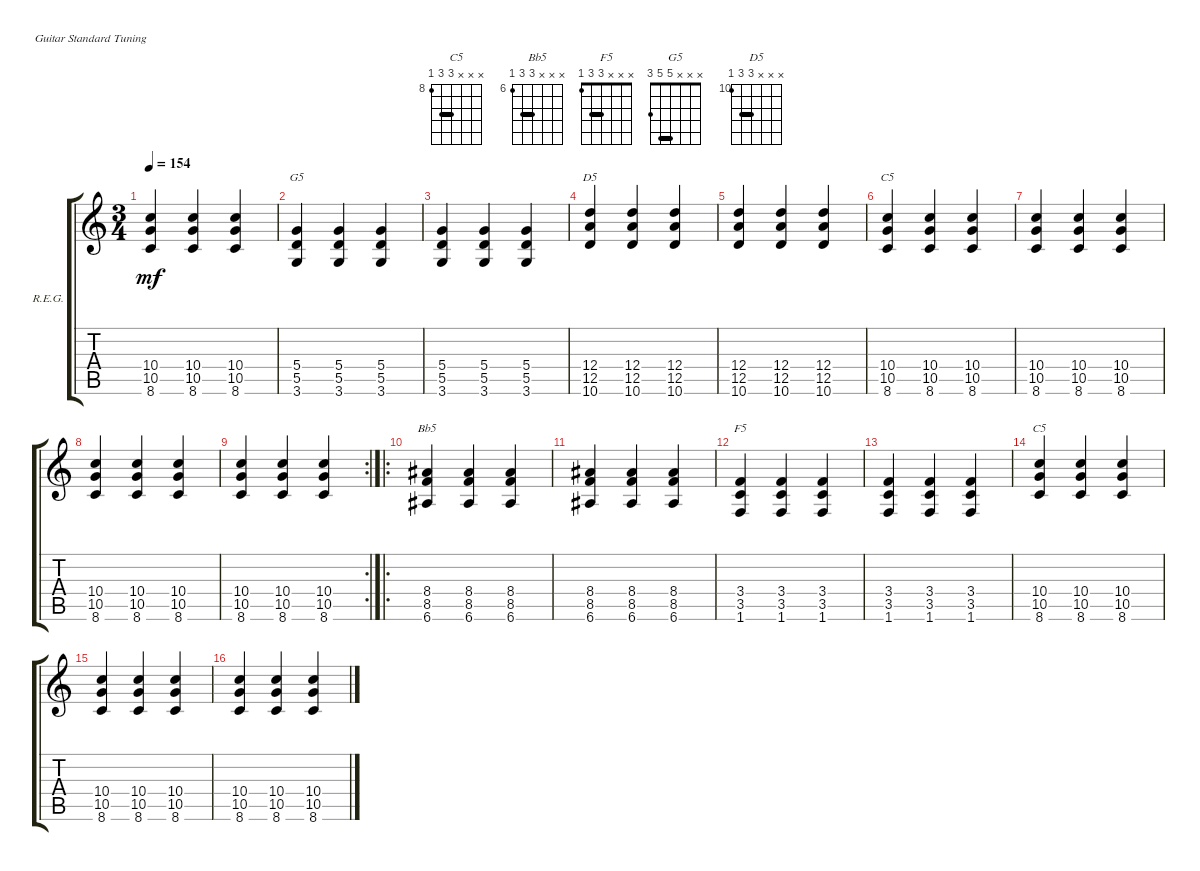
\defaultSystemsLayout 4
\bracketExtendMode groupsimilarinstruments
\firstSystemTrackNameOrientation horizontal
\otherSystemsTrackNameOrientation horizontal
\track ("Rhythm Electric Guitar" "R.E.G.") {multiBarRest instrument electricguitarclean}
\staff {score tabs}
\tuning (E4 B3 G3 D3 A2 E2)
\chord ("C5" x x x 10 10 8) {firstfret 8 barre 10}
\chord ("Bb5" x x x 8 8 6) {firstfret 6 barre 8}
\chord ("F5" x x x 3 3 1) {barre 3}
\chord ("G5" x x x 5 5 3) {barre 5}
\chord ("D5" x x x 12 12 10) {firstfret 10 barre 12}
\ts (3 4)
\tempo 154
\clef g2
\ks c
(8.6 10.5 10.4).4{lyrics (0 "") lyrics (1 "") lyrics (2 "") lyrics (3 "") lyrics (4 "") dy mf} (8.6 10.4 10.5).4{lyrics (0 "") lyrics (1 "") lyrics (2 "") lyrics (3 "") lyrics (4 "")} (8.6 10.5 10.4).4{lyrics (0 "") lyrics (1 "") lyrics (2 "") lyrics (3 "") lyrics (4 "")} |
(3.6 5.4 5.5).4{ch "G5" lyrics (0 "") lyrics (1 "") lyrics (2 "") lyrics (3 "") lyrics (4 "")} (3.6 5.5 5.4).4{lyrics (0 "") lyrics (1 "") lyrics (2 "") lyrics (3 "") lyrics (4 "")} (3.6 5.4 5.5).4{lyrics (0 "") lyrics (1 "") lyrics (2 "") lyrics (3 "") lyrics (4 "")} |
(3.6 5.5 5.4).4{lyrics (0 "") lyrics (1 "") lyrics (2 "") lyrics (3 "") lyrics (4 "")} (3.6 5.4 5.5).4{lyrics (0 "") lyrics (1 "") lyrics (2 "") lyrics (3 "") lyrics (4 "")} (3.6 5.5 5.4).4{lyrics (0 "") lyrics (1 "") lyrics (2 "") lyrics (3 "") lyrics (4 "")} |
(10.6 12.4 12.5).4{ch "D5" lyrics (0 "") lyrics (1 "") lyrics (2 "") lyrics (3 "") lyrics (4 "")} (10.6 12.5 12.4).4{lyrics (0 "") lyrics (1 "") lyrics (2 "") lyrics (3 "") lyrics (4 "")} (10.6 12.4 12.5).4{lyrics (0 "") lyrics (1 "") lyrics (2 "") lyrics (3 "") lyrics (4 "")} |
(10.6 12.5 12.4).4{lyrics (0 "") lyrics (1 "") lyrics (2 "") lyrics (3 "") lyrics (4 "")} (10.6 12.4 12.5).4{lyrics (0 "") lyrics (1 "") lyrics (2 "") lyrics (3 "") lyrics (4 "")} (10.6 12.5 12.4).4{lyrics (0 "") lyrics (1 "") lyrics (2 "") lyrics (3 "") lyrics (4 "")} |
(8.6 10.4 10.5).4{ch "C5" lyrics (0 "") lyrics (1 "") lyrics (2 "") lyrics (3 "") lyrics (4 "")} (8.6 10.5 10.4).4{lyrics (0 "") lyrics (1 "") lyrics (2 "") lyrics (3 "") lyrics (4 "")} (8.6 10.4 10.5).4{lyrics (0 "") lyrics (1 "") lyrics (2 "") lyrics (3 "") lyrics (4 "")} |
(8.6 10.5 10.4).4{lyrics (0 "") lyrics (1 "") lyrics (2 "") lyrics (3 "") lyrics (4 "")} (8.6 10.4 10.5).4{lyrics (0 "") lyrics (1 "") lyrics (2 "") lyrics (3 "") lyrics (4 "")} (8.6 10.5 10.4).4{lyrics (0 "") lyrics (1 "") lyrics (2 "") lyrics (3 "") lyrics (4 "")} |
(8.6 10.4 10.5).4{lyrics (0 "") lyrics (1 "") lyrics (2 "") lyrics (3 "") lyrics (4 "")} (8.6 10.5 10.4).4{lyrics (0 "") lyrics (1 "") lyrics (2 "") lyrics (3 "") lyrics (4 "")} (8.6 10.4 10.5).4{lyrics (0 "") lyrics (1 "") lyrics (2 "") lyrics (3 "") lyrics (4 "")} |
\rc 2
(8.6 10.5 10.4).4{lyrics (0 "") lyrics (1 "") lyrics (2 "") lyrics (3 "") lyrics (4 "")} (8.6 10.4 10.5).4{lyrics (0 "") lyrics (1 "") lyrics (2 "") lyrics (3 "") lyrics (4 "")} (8.6 10.5 10.4).4{lyrics (0 "") lyrics (1 "") lyrics (2 "") lyrics (3 "") lyrics (4 "")} |
\ro
(6.6 8.5 8.4).4{ch "Bb5" lyrics (0 "") lyrics (1 "") lyrics (2 "") lyrics (3 "") lyrics (4 "")} (6.6 8.5 8.4).4{lyrics (0 "") lyrics (1 "") lyrics (2 "") lyrics (3 "") lyrics (4 "")} (6.6 8.5 8.4).4{lyrics (0 "") lyrics (1 "") lyrics (2 "") lyrics (3 "") lyrics (4 "")} |
(6.6 8.5 8.4).4{lyrics (0 "") lyrics (1 "") lyrics (2 "") lyrics (3 "") lyrics (4 "")} (6.6 8.5 8.4).4{lyrics (0 "") lyrics (1 "") lyrics (2 "") lyrics (3 "") lyrics (4 "")} (6.6 8.5 8.4).4{lyrics (0 "") lyrics (1 "") lyrics (2 "") lyrics (3 "") lyrics (4 "")} |
(1.6 3.5 3.4).4{ch "F5" lyrics (0 "") lyrics (1 "") lyrics (2 "") lyrics (3 "") lyrics (4 "")} (1.6 3.5 3.4).4{lyrics (0 "") lyrics (1 "") lyrics (2 "") lyrics (3 "") lyrics (4 "")} (1.6 3.5 3.4).4{lyrics (0 "") lyrics (1 "") lyrics (2 "") lyrics (3 "") lyrics (4 "")} |
(1.6 3.5 3.4).4{lyrics (0 "") lyrics (1 "") lyrics (2 "") lyrics (3 "") lyrics (4 "")} (1.6 3.5 3.4).4{lyrics (0 "") lyrics (1 "") lyrics (2 "") lyrics (3 "") lyrics (4 "")} (1.6 3.5 3.4).4{lyrics (0 "") lyrics (1 "") lyrics (2 "") lyrics (3 "") lyrics (4 "")} |
(8.6 10.5 10.4).4{ch "C5" lyrics (0 "") lyrics (1 "") lyrics (2 "") lyrics (3 "") lyrics (4 "")} (8.6 10.5 10.4).4{lyrics (0 "") lyrics (1 "") lyrics (2 "") lyrics (3 "") lyrics (4 "")} (8.6 10.5 10.4).4{lyrics (0 "") lyrics (1 "") lyrics (2 "") lyrics (3 "") lyrics (4 "")} |
(8.6 10.5 10.4).4{lyrics (0 "") lyrics (1 "") lyrics (2 "") lyrics (3 "") lyrics (4 "")} (8.6 10.5 10.4).4{lyrics (0 "") lyrics (1 "") lyrics (2 "") lyrics (3 "") lyrics (4 "")} (8.6 10.5 10.4).4{lyrics (0 "") lyrics (1 "") lyrics (2 "") lyrics (3 "") lyrics (4 "")} |
(8.6 10.5 10.4).4{lyrics (0 "") lyrics (1 "") lyrics (2 "") lyrics (3 "") lyrics (4 "")} (8.6 10.5 10.4).4{lyrics (0 "") lyrics (1 "") lyrics (2 "") lyrics (3 "") lyrics (4 "")} (8.6 10.5 10.4).4{lyrics (0 "") lyrics (1 "") lyrics (2 "") lyrics (3 "") lyrics (4 "")}
